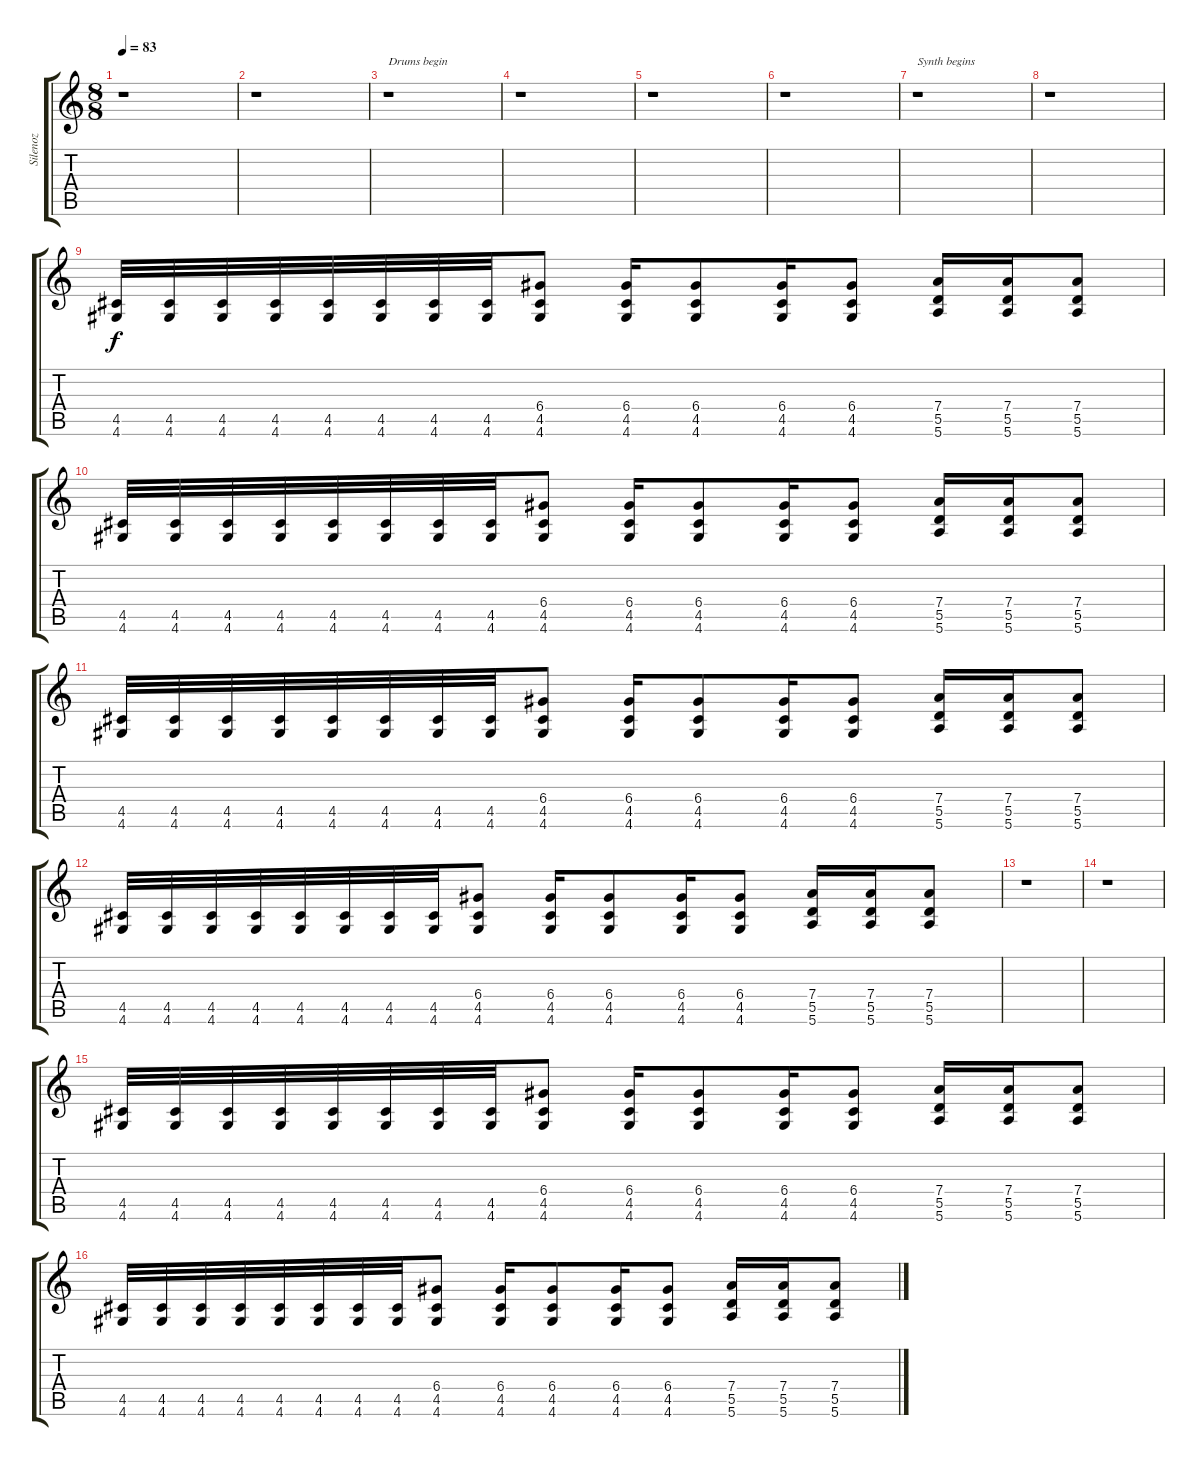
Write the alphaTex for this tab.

\track ("Silenoz" "Silenoz") {instrument overdrivenguitar}
\staff {score tabs}
\tuning (E4 B3 G3 D3 A2 E2) {hide}
\ts (8 8)
\tempo 83
\clef g2
\ks c
r.1{dy f instrument overdrivenguitar} |
r.1 |
r.1{txt "Drums begin"} |
r.1 |
r.1 |
r.1 |
r.1{txt "Synth begins"} |
r.1 |
(4.5 4.6).32 (4.5 4.6).32 (4.5 4.6).32 (4.5 4.6).32 (4.5 4.6).32 (4.5 4.6).32 (4.5 4.6).32 (4.5 4.6).32 (6.4 4.5 4.6).8 (6.4 4.5 4.6).16 (6.4 4.5 4.6).8 (6.4 4.5 4.6).16 (6.4 4.5 4.6).8 (7.4 5.5 5.6).16 (7.4 5.5 5.6).16 (7.4 5.5 5.6).8 |
(4.5 4.6).32 (4.5 4.6).32 (4.5 4.6).32 (4.5 4.6).32 (4.5 4.6).32 (4.5 4.6).32 (4.5 4.6).32 (4.5 4.6).32 (6.4 4.5 4.6).8 (6.4 4.5 4.6).16 (6.4 4.5 4.6).8 (6.4 4.5 4.6).16 (6.4 4.5 4.6).8 (7.4 5.5 5.6).16 (7.4 5.5 5.6).16 (7.4 5.5 5.6).8 |
(4.5 4.6).32 (4.5 4.6).32 (4.5 4.6).32 (4.5 4.6).32 (4.5 4.6).32 (4.5 4.6).32 (4.5 4.6).32 (4.5 4.6).32 (6.4 4.5 4.6).8 (6.4 4.5 4.6).16 (6.4 4.5 4.6).8 (6.4 4.5 4.6).16 (6.4 4.5 4.6).8 (7.4 5.5 5.6).16 (7.4 5.5 5.6).16 (7.4 5.5 5.6).8 |
(4.5 4.6).32 (4.5 4.6).32 (4.5 4.6).32 (4.5 4.6).32 (4.5 4.6).32 (4.5 4.6).32 (4.5 4.6).32 (4.5 4.6).32 (6.4 4.5 4.6).8 (6.4 4.5 4.6).16 (6.4 4.5 4.6).8 (6.4 4.5 4.6).16 (6.4 4.5 4.6).8 (7.4 5.5 5.6).16 (7.4 5.5 5.6).16 (7.4 5.5 5.6).8 |
r.1 |
r.1 |
(4.5 4.6).32 (4.5 4.6).32 (4.5 4.6).32 (4.5 4.6).32 (4.5 4.6).32 (4.5 4.6).32 (4.5 4.6).32 (4.5 4.6).32 (6.4 4.5 4.6).8 (6.4 4.5 4.6).16 (6.4 4.5 4.6).8 (6.4 4.5 4.6).16 (6.4 4.5 4.6).8 (7.4 5.5 5.6).16 (7.4 5.5 5.6).16 (7.4 5.5 5.6).8 |
(4.5 4.6).32 (4.5 4.6).32 (4.5 4.6).32 (4.5 4.6).32 (4.5 4.6).32 (4.5 4.6).32 (4.5 4.6).32 (4.5 4.6).32 (6.4 4.5 4.6).8 (6.4 4.5 4.6).16 (6.4 4.5 4.6).8 (6.4 4.5 4.6).16 (6.4 4.5 4.6).8 (7.4 5.5 5.6).16 (7.4 5.5 5.6).16 (7.4 5.5 5.6).8
